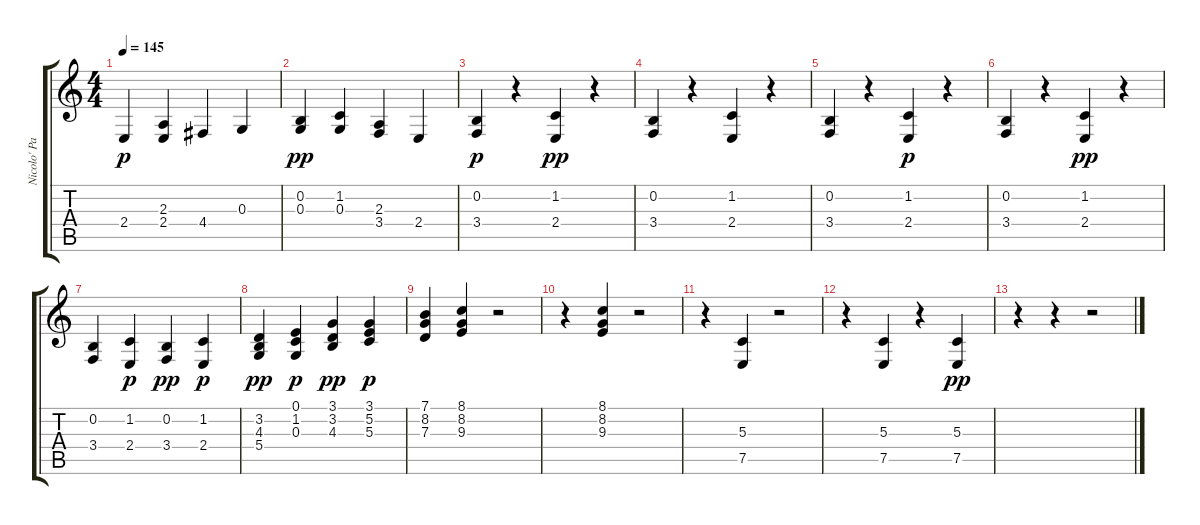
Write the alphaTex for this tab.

\track ("Nicolo' Paganini" "Nicolo' Pa") {instrument acousticgrandpiano}
\staff {score tabs}
\tuning (E4 B3 G3 D3 A2 E2) {hide}
\ts (4 4)
\tempo 145
\clef g2
\ks c
2.4.4{dy p} (2.3 2.4).4 4.4.4 0.3.4 |
(0.2 0.3).4{dy pp} (1.2 0.3).4 (2.3 3.4).4 2.4.4 |
(0.2 3.4).4{dy p} r.4 (1.2 2.4).4{dy pp} r.4 |
(0.2 3.4).4 r.4 (1.2 2.4).4 r.4 |
(0.2 3.4).4 r.4 (1.2 2.4).4{dy p} r.4 |
(0.2 3.4).4 r.4 (1.2 2.4).4{dy pp} r.4 |
(0.2 3.4).4 (1.2 2.4).4{dy p} (0.2 3.4).4{dy pp} (1.2 2.4).4{dy p} |
(3.2 4.3 5.4).4{dy pp} (0.1 1.2 0.3).4{dy p} (3.1 3.2 4.3).4{dy pp} (3.1 5.2 5.3).4{dy p} |
(7.1 8.2 7.3).4 (8.1 8.2 9.3).4 r.2 |
r.4 (8.1 8.2 9.3).4 r.2 |
r.4 (5.3 7.5).4 r.2 |
r.4 (5.3 7.5).4 r.4 (5.3 7.5).4{dy pp} |
r.4 r.4 r.2
